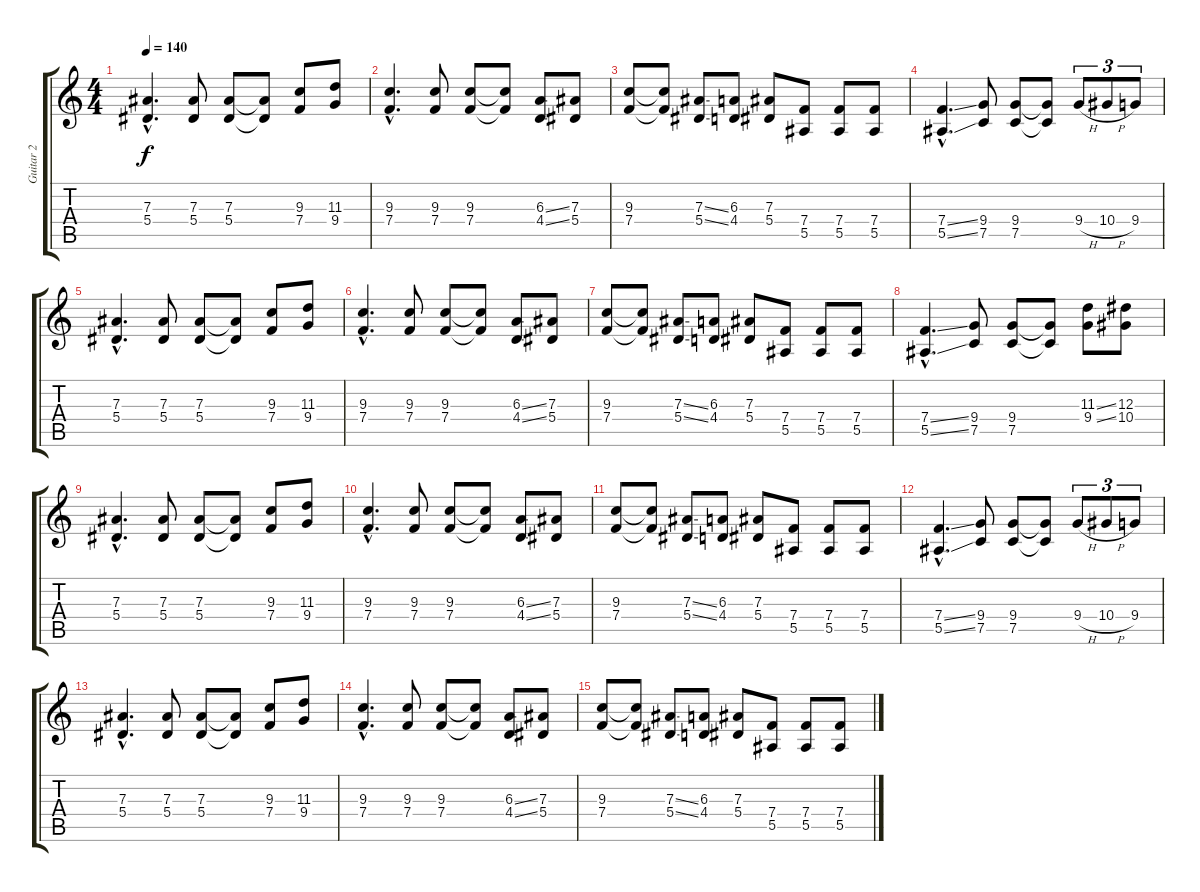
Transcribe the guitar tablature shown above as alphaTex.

\track ("Guitar 2" "Guitar 2") {instrument distortionguitar}
\staff {score tabs}
\tuning (C4 G3 Eb3 Bb2 F2 C2) {hide}
\ts (4 4)
\tempo 140
\clef g2
\ks c
(7.3{hac} 5.4{hac}).4{d dy f} (7.3 5.4).8 (7.3 5.4).8 (7.3{t} 5.4{t}).8 (9.3 7.4).8 (11.3 9.4).8 |
(9.3{hac} 7.4{hac}).4{d} (9.3 7.4).8 (9.3 7.4).8 (9.3{t} 7.4{t}).8 (6.3{ss} 4.4{ss}).8 (7.3 5.4).8 |
(9.3 7.4).8 (9.3{t} 7.4{t}).8 (7.3{ss} 5.4{ss}).8 (6.3 4.4).8 (7.3 5.4).8 (7.4 5.5).8 (7.4 5.5).8 (7.4 5.5).8 |
(7.4{ss hac} 5.5{ss hac}).4{d} (9.4 7.5).8 (9.4 7.5).8 (9.4{t} 7.5{t}).8 9.4{h}.8{tu (3 2)} 10.4{h}.8{tu (3 2)} 9.4.8{tu (3 2)} |
(7.3{hac} 5.4{hac}).4{d} (7.3 5.4).8 (7.3 5.4).8 (7.3{t} 5.4{t}).8 (9.3 7.4).8 (11.3 9.4).8 |
(9.3{hac} 7.4{hac}).4{d} (9.3 7.4).8 (9.3 7.4).8 (9.3{t} 7.4{t}).8 (6.3{ss} 4.4{ss}).8 (7.3 5.4).8 |
(9.3 7.4).8 (9.3{t} 7.4{t}).8 (7.3{ss} 5.4{ss}).8 (6.3 4.4).8 (7.3 5.4).8 (7.4 5.5).8 (7.4 5.5).8 (7.4 5.5).8 |
(7.4{ss hac} 5.5{ss hac}).4{d} (9.4 7.5).8 (9.4 7.5).8 (9.4{t} 7.5{t}).8 (11.3{ss} 9.4{ss}).8 (12.3 10.4).8 |
(7.3{hac} 5.4{hac}).4{d} (7.3 5.4).8 (7.3 5.4).8 (7.3{t} 5.4{t}).8 (9.3 7.4).8 (11.3 9.4).8 |
(9.3{hac} 7.4{hac}).4{d} (9.3 7.4).8 (9.3 7.4).8 (9.3{t} 7.4{t}).8 (6.3{ss} 4.4{ss}).8 (7.3 5.4).8 |
(9.3 7.4).8 (9.3{t} 7.4{t}).8 (7.3{ss} 5.4{ss}).8 (6.3 4.4).8 (7.3 5.4).8 (7.4 5.5).8 (7.4 5.5).8 (7.4 5.5).8 |
(7.4{ss hac} 5.5{ss hac}).4{d} (9.4 7.5).8 (9.4 7.5).8 (9.4{t} 7.5{t}).8 9.4{h}.8{tu (3 2)} 10.4{h}.8{tu (3 2)} 9.4.8{tu (3 2)} |
(7.3{hac} 5.4{hac}).4{d} (7.3 5.4).8 (7.3 5.4).8 (7.3{t} 5.4{t}).8 (9.3 7.4).8 (11.3 9.4).8 |
(9.3{hac} 7.4{hac}).4{d} (9.3 7.4).8 (9.3 7.4).8 (9.3{t} 7.4{t}).8 (6.3{ss} 4.4{ss}).8 (7.3 5.4).8 |
(9.3 7.4).8 (9.3{t} 7.4{t}).8 (7.3{ss} 5.4{ss}).8 (6.3 4.4).8 (7.3 5.4).8 (7.4 5.5).8 (7.4 5.5).8 (7.4 5.5).8
